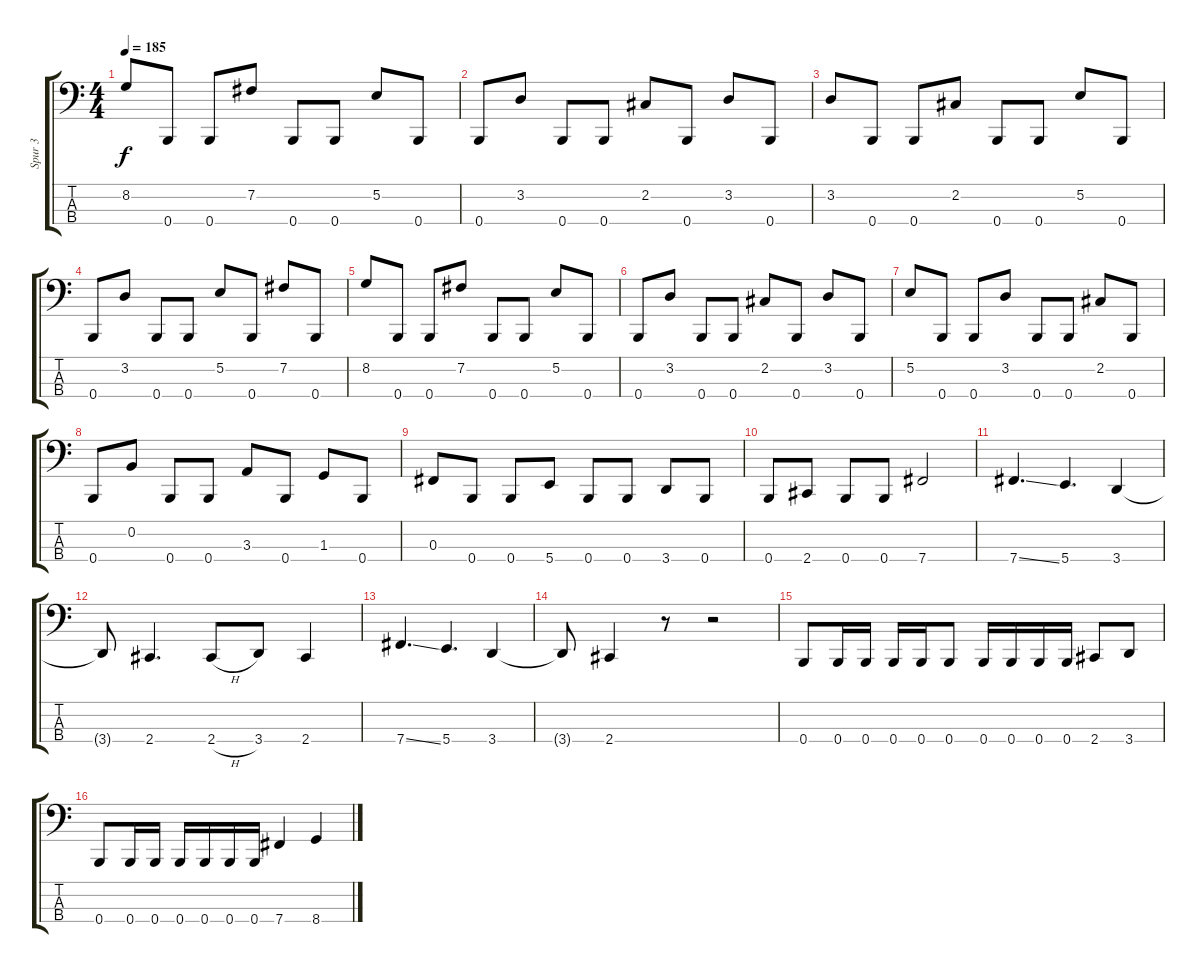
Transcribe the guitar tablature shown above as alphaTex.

\track ("Spur 3" "Spur 3") {instrument electricbasspick}
\staff {score tabs}
\tuning (E2 B1 Gb1 B0) {hide}
\ts (4 4)
\tempo 185
\clef f4
\ks c
8.2.8{dy f} 0.4.8 0.4.8 7.2.8 0.4.8 0.4.8 5.2.8 0.4.8 |
0.4.8 3.2.8 0.4.8 0.4.8 2.2.8 0.4.8 3.2.8 0.4.8 |
3.2.8 0.4.8 0.4.8 2.2.8 0.4.8 0.4.8 5.2.8 0.4.8 |
0.4.8 3.2.8 0.4.8 0.4.8 5.2.8 0.4.8 7.2.8 0.4.8 |
8.2.8 0.4.8 0.4.8 7.2.8 0.4.8 0.4.8 5.2.8 0.4.8 |
0.4.8 3.2.8 0.4.8 0.4.8 2.2.8 0.4.8 3.2.8 0.4.8 |
5.2.8 0.4.8 0.4.8 3.2.8 0.4.8 0.4.8 2.2.8 0.4.8 |
0.4.8 0.2.8 0.4.8 0.4.8 3.3.8 0.4.8 1.3.8 0.4.8 |
0.3.8 0.4.8 0.4.8 5.4.8 0.4.8 0.4.8 3.4.8 0.4.8 |
0.4.8 2.4.8 0.4.8 0.4.8 7.4.2 |
7.4{ss}.4{d} 5.4.4{d} 3.4.4 |
3.4{t}.8 2.4.4{d} 2.4{h}.8 3.4.8 2.4.4 |
7.4{ss}.4{d} 5.4.4{d} 3.4.4 |
3.4{t}.8 2.4.4 r.8 r.2 |
0.4.8 0.4.16 0.4.16 0.4.16 0.4.16 0.4.8 0.4.16 0.4.16 0.4.16 0.4.16 2.4.8 3.4.8 |
0.4.8 0.4.16 0.4.16 0.4.16 0.4.16 0.4.16 0.4.16 7.4.4 8.4.4
